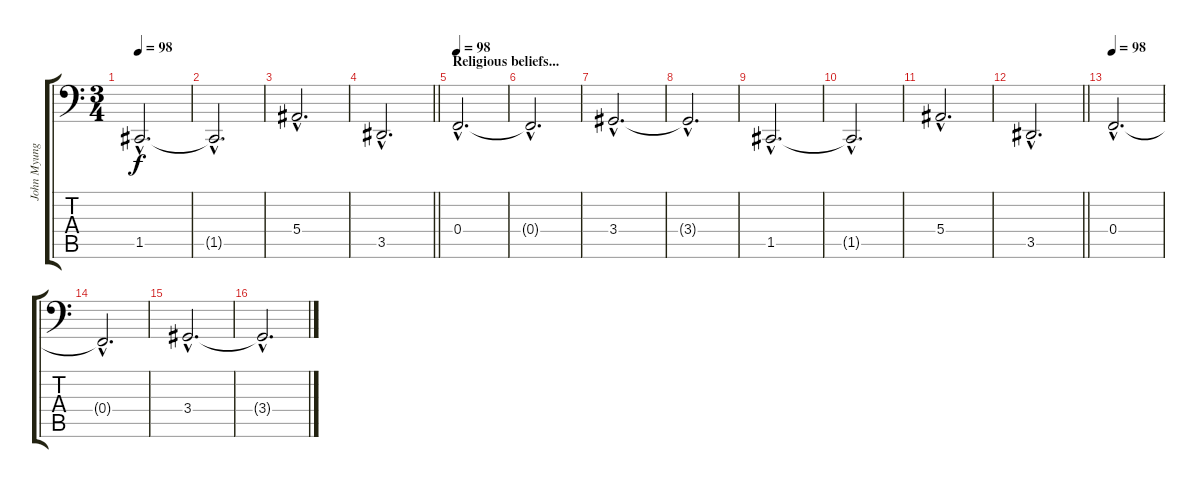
\track ("John Myung" "John Myung") {instrument electricbassfinger}
\staff {score tabs}
\tuning (Ab2 Eb2 Bb1 F1 C1 G0) {hide}
\ts (3 4)
\tempo 98
\clef f4
\ks c
1.5{hac}.2{d dy f} |
1.5{hac t}.2{d} |
5.4{hac}.2{d} |
\barLineRight lightlight
3.5{hac}.2{d} |
\section ("" "Religious beliefs...")
\tempo 98
0.4{hac}.2{d} |
0.4{hac t}.2{d} |
3.4{hac}.2{d} |
3.4{hac t}.2{d} |
1.5{hac}.2{d} |
1.5{hac t}.2{d} |
5.4{hac}.2{d} |
\barLineRight lightlight
3.5{hac}.2{d} |
\tempo 98
0.4{hac}.2{d} |
0.4{hac t}.2{d} |
3.4{hac}.2{d} |
3.4{hac t}.2{d}
